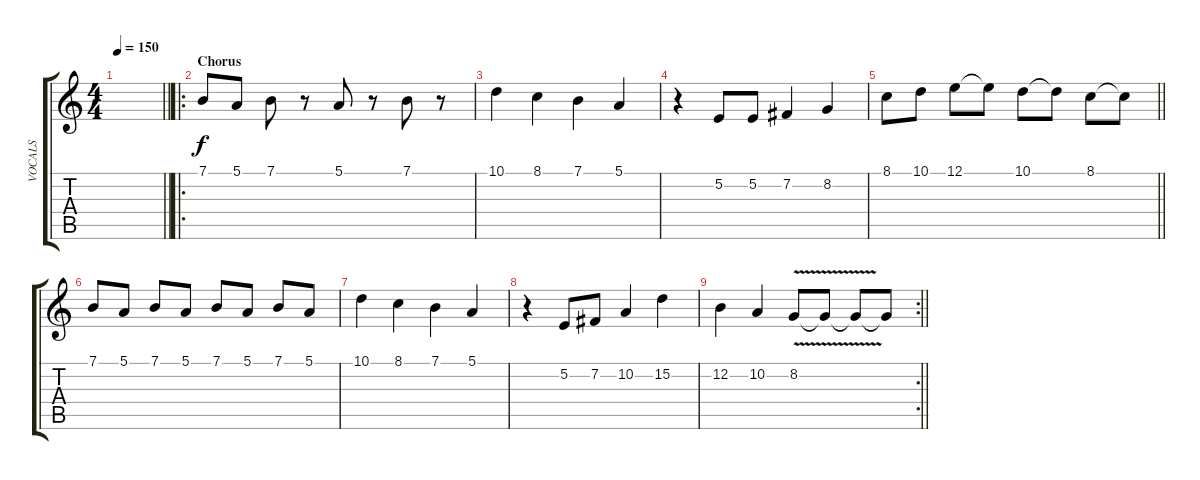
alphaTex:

\track ("VOCALS" "VOCALS") {instrument tenorsax}
\staff {score tabs}
\tuning (E4 B3 G3 D3 A2 D2) {hide}
\ts (4 4)
\tempo 150
\clef g2
\barLineRight lightlight
\ks c
|
\ro
\section ("" "Chorus")
7.1.8 5.1.8 7.1.8 r.8 5.1.8 r.8 7.1.8 r.8 |
10.1.4 8.1.4 7.1.4 5.1.4 |
r.4 5.2.8 5.2.8 7.2.4 8.2.4 |
\barLineRight lightlight
8.1.8 10.1.8 12.1.8 12.1{t}.8 10.1.8 10.1{t}.8 8.1.8 8.1{t}.8 |
7.1.8 5.1.8 7.1.8 5.1.8 7.1.8 5.1.8 7.1.8 5.1.8 |
10.1.4 8.1.4 7.1.4 5.1.4 |
r.4 5.2.8 7.2.8 10.2.4 15.2.4 |
\rc 2
\barLineRight lightlight
12.2.4 10.2.4 8.2{v}.8 8.2{v t}.8 8.2{t}.8 8.2{t}.8
